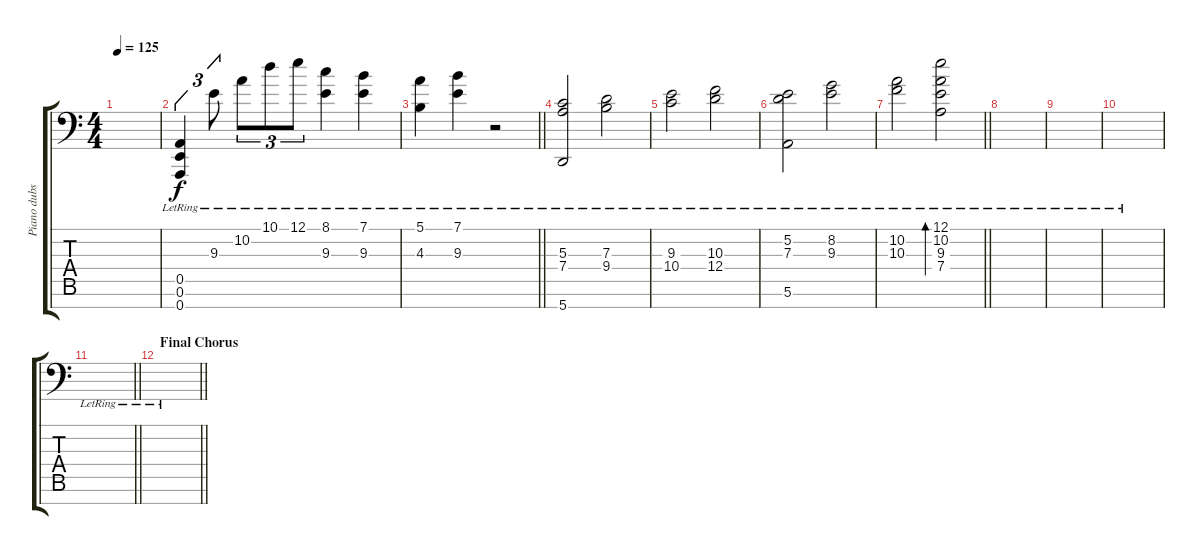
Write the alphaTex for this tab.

\track ("Piano dubs" "Piano dubs") {instrument acousticgrandpiano}
\staff {score tabs}
\tuning (E4 B3 G3 D3 A2 E2 A1) {hide}
\ts (4 4)
\tempo 125
\clef f4
\ks c
|
(0.5{lr} 0.6{lr} 0.7{lr}).4{tu (3 2)} 9.3{lr}.8{tu (3 2)} 10.2{lr}.8{tu (3 2)} 10.1{lr}.8{tu (3 2)} 12.1{lr}.8{tu (3 2)} (8.1{lr} 9.3{lr}).4 (7.1{lr} 9.3{lr}).4 |
\barLineRight lightlight
(5.1{lr} 4.3).4 (7.1{lr} 9.3{lr}).4 r.2 |
(5.3{lr} 7.4{lr} 5.7{lr}).2 (7.3{lr} 9.4{lr}).2 |
(9.3{lr} 10.4{lr}).2 (10.3{lr} 12.4{lr}).2 |
(5.2{lr} 7.3{lr} 5.6{lr}).2 (8.2{lr} 9.3{lr}).2 |
\barLineRight lightlight
(10.2{lr} 10.3{lr}).2 (12.1 10.2{lr} 9.3{lr} 7.4{lr}).2{bd 240} |
|
|
|
\barLineRight lightlight
|
\section ("" "Final Chorus")
\barLineRight lightlight
